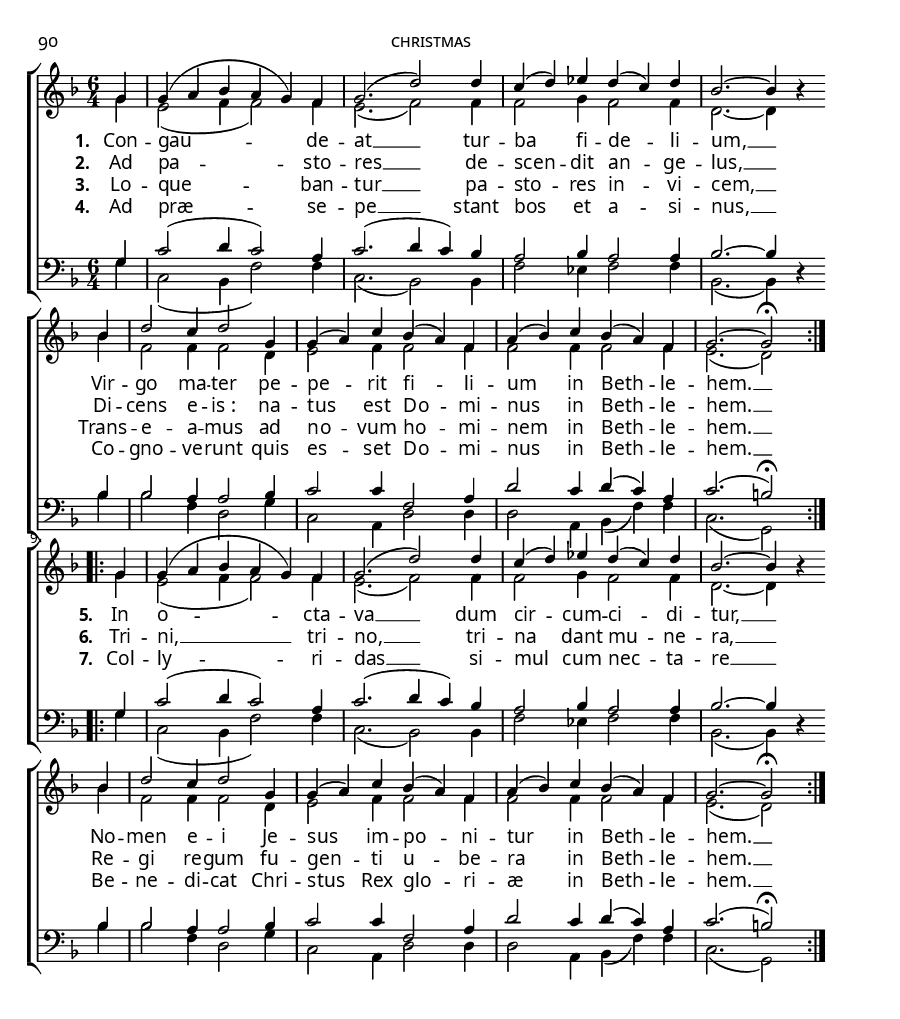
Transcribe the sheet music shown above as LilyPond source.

\version "2.14.2"
\include "util.ly"
\paper {
  print-all-headers = ##f
  paper-height = 9\in
  paper-width = 6\in
  indent = 0\in
  %system-system-spacing = #'((basic-distance . 10) (padding . 0))
  %score-markup-spacing =
  %  #'((basic-distance . 0)
  %     (minimum-distance . 0)
  %     (padding . -11)
  %     (stretchability . 100))
  system-system-spacing =
    #'((basic-distance . 0)
       (minimum-distance . 0)
       (padding . -1)
       (stretchability . 100))
  ragged-last-bottom = ##t
  ragged-bottom = ##f
  two-sided = ##t
  inner-margin = 0.5\in
  outer-margin = 0.25\in
  top-margin = 0.25\in
  bottom-margin = 0.25\in
  first-page-number = #090
  print-first-page-number = ##t
  headerLine = \markup{\override #'(font-name . "Garamond Premier Pro") \smallCapsOldStyle"christmas"}
  oddHeaderMarkup = \markup\fill-line{
     \override #'(font-name . "Garamond Premier Pro")\abs-fontsize #8.5
     \combine 
        \fill-line{"" \on-the-fly #print-page-number-check-first
        \oldStylePageNum""
        }
        \fill-line{\headerLine}
  }
  evenHeaderMarkup = \markup {
     \override #'(font-name . "Garamond Premier Pro")\abs-fontsize #8.5
     \combine
        \on-the-fly #print-page-number-check-first
        \oldStylePageNum""
        \fill-line{\headerLine}
  }
  title = \markup{\override #'(font-name . "Garamond Premier Pro Semibold"){ \abs-fontsize #15 \smallCapsOldStyle"Congaudeat turba fidelium"}}
  poet = \markup\concat{\italic \oldStyleNum"from an 11th Century Manuscript"}
  composer = \markup\oldStyleNum"Old Melody in Hypo-Dorian Mode"
  arranger = \markup\oldStyleNum"Arranged by G. H. Palmer"
}

#(set-global-staff-size 15) \paper{ #(define fonts (make-pango-font-tree "GoudyOlSt BT" "Garamond Premier Pro" "Garamond Premier Pro" (/ 15 20))) }
global = {
  \key f \major
  \time 6/4
}

sopMusic = \relative c'' {
  \repeat volta 2 {
    \partial 4 g4 |
    g( a bes a g) f |
    g2.( d'2)  d4 |
    c( d) ees d( c) d |
    bes2.~ bes4 bes\rest \bar""\break bes |
    
    d2 c4 d2 g,4 |
    g( a) c bes( a) f |
    a( bes) c bes( a) f |
    \partial 4*5 g2.~ g2\fermata \break 
  }
}
sopWords = \lyricmode {
  
}

altoMusic = \relative c'' {
  g4 |
  e2( f4 f2) f4 |
  e2.( f2) f4 |
  f2 g4 f2 f4 |
  d2.~ d4 s4 bes' |
  
  f2 f4 f2 d4 |
  e2 f4 f2 f4 |
  f2 f4 f2 f4 |
  e2.( d2)
}
altoWords = \lyricmode {
  \dropLyricsIX
  \set stanza = #"1. "
  Con -- gau -- de -- at __ tur -- ba fi -- de -- li -- um, __
  Vir -- go ma -- ter pe -- pe -- rit fi -- li -- um
  in Beth -- le -- hem. __
  
  
  \set stanza = #"5. "
  In o -- cta -- va __ dum cir -- cum -- ci -- di -- tur, __
  No -- men e -- i Je -- sus im -- po -- ni -- tur
  in Beth -- le -- hem. __
}
altoWordsII = \lyricmode {
  \dropLyricsIX
%\markup\italic
  \set stanza = #"2. "  
  Ad pa -- sto -- res __ de -- scen -- dit an -- ge -- lus, __
  Di -- cens e -- is_: na -- tus est Do -- mi -- nus
  in Beth -- le -- hem. __
  
  
  \set stanza = #"6. "
  Tri -- ni, __ tri -- no, __ tri -- na dant mu -- ne -- ra, __
  Re -- gi re -- gum fu -- gen -- ti u -- be -- ra
  in Beth -- le -- hem. __
}
altoWordsIII = \lyricmode {
  \dropLyricsIX
  \set stanza = #"3. "
  Lo -- que -- ban -- tur __ pa -- sto -- res in -- vi -- cem, __
  Trans -- e -- a -- mus ad no -- vum ho -- mi -- nem
  in Beth -- le -- hem. __
  
  
  \set stanza = #"7. "
  Col -- ly -- ri -- das __ si -- mul cum nec -- ta -- re __
  Be -- ne -- di -- cat Chri -- stus Rex glo -- ri -- æ
  in Beth -- le -- hem. __
}
altoWordsIV = \lyricmode {
  \dropLyricsIX
  \set stanza = #"4. "
  Ad præ -- se -- pe __ stant bos et a -- si -- nus, __
  Co -- gno -- ve -- runt quis es -- set Do -- mi -- nus
  in Beth -- le -- hem. __
}
altoWordsV = \lyricmode {
}
altoWordsVI = \lyricmode {
}
altoWordsVII = \lyricmode {
}
tenorMusic = \relative c' {
  g4 |
  c2( d4 c2) a4 |
  c2.( d4 c4) bes |
  a2 bes4 a2 a4 |
  bes2.~ bes4 s4 bes |
  
  bes2 a4 a2 bes4 |
  c2 c4 f,2 a4 |
  d2 c4 d( c) a |
  c2.( b2\fermata)
}
tenorWords = \lyricmode {

}

bassMusic = \relative c' {
  g4 |
  c,2( bes4 f'2) f4 |
  c2.( bes2) bes4 |
  f'2 ees4 f2 f4 |
  bes,2.( bes4) d4\rest bes'4 |
  
  bes2 f4 d2 g4 |
  c,2 a4 d2 d4 |
  d2 a4 bes( f') f |
  c2.( g2)
}
bassWords = \lyricmode {

}

pianoRH = \relative c' {
  
}
pianoLH = \relative c' {
  
}

\score {
  <<
   \new ChoirStaff <<
%    \new Lyrics = sopranos { s1 }
    \new Staff = women <<
      \new Voice = "sopranos" {
        \voiceOne
        << \global \repeat unfold2\sopMusic >>
      }
      \new Voice = "altos" {
        \voiceTwo
        << \global \repeat unfold2\altoMusic >>
      }
    >>
    \new Staff = men <<
      \clef bass
      \new Voice = "tenors" {
        \voiceOne
        << \global \repeat unfold2\tenorMusic >>
      }
      \new Voice = "basses" {
        \voiceTwo << \global \repeat unfold2\bassMusic >>
      }
    >>
%    \new Lyrics = basses { s1 }
%    \context Lyrics = sopranos \lyricsto sopranos \sopWords
    \new Lyrics = "altosVII"  \with { alignBelowContext = #"women" } \lyricsto "sopranos" \altoWordsVII
    \new Lyrics = "altosVI"  \with { alignBelowContext = #"women" } \lyricsto "sopranos" \altoWordsVI
    \new Lyrics = "altosV"  \with { alignBelowContext = #"women" } \lyricsto "sopranos" \altoWordsV
    \new Lyrics = "altosIV"  \with { alignBelowContext = #"women" } \lyricsto "sopranos" \altoWordsIV
    \new Lyrics = "altosIII"  \with { alignBelowContext = #"women" } \lyricsto "sopranos" \altoWordsIII
    \new Lyrics = "altosII"  \with { alignBelowContext = #"women" } \lyricsto "sopranos" \altoWordsII
    \new Lyrics = "altos"  \with { alignBelowContext = #"women" \override VerticalAxisGroup #'nonstaff-relatedstaff-spacing = #'((padding . -0.5))} \lyricsto "sopranos" \altoWords
    \context Lyrics = tenors \lyricsto tenors \tenorWords
%    \context Lyrics = basses \lyricsto basses \bassWords
   >>
%    \new PianoStaff << \new Staff { \new Voice { \pianoRH } } \new Staff { \clef "bass" \pianoLH } >>
  >>
  \layout {
    \context {
      \Score
      %\override SpacingSpanner #'base-shortest-duration = #(ly:make-moment 1 8)
      %\override SpacingSpanner #'common-shortest-duration = #(ly:make-moment 1 4)
    }
    \context {
      % a little smaller so lyrics
      % can be closer to the staff
      \Staff
      \override VerticalAxisGroup #'minimum-Y-extent = #'(-3 . 3)
    }
  }
  
  \midi {
    \tempo 4 = 90
    \set Staff.midiInstrument = "flute"
  
    \context {
      \Voice
      \remove "Dynamic_performer"
    }
  }
}
